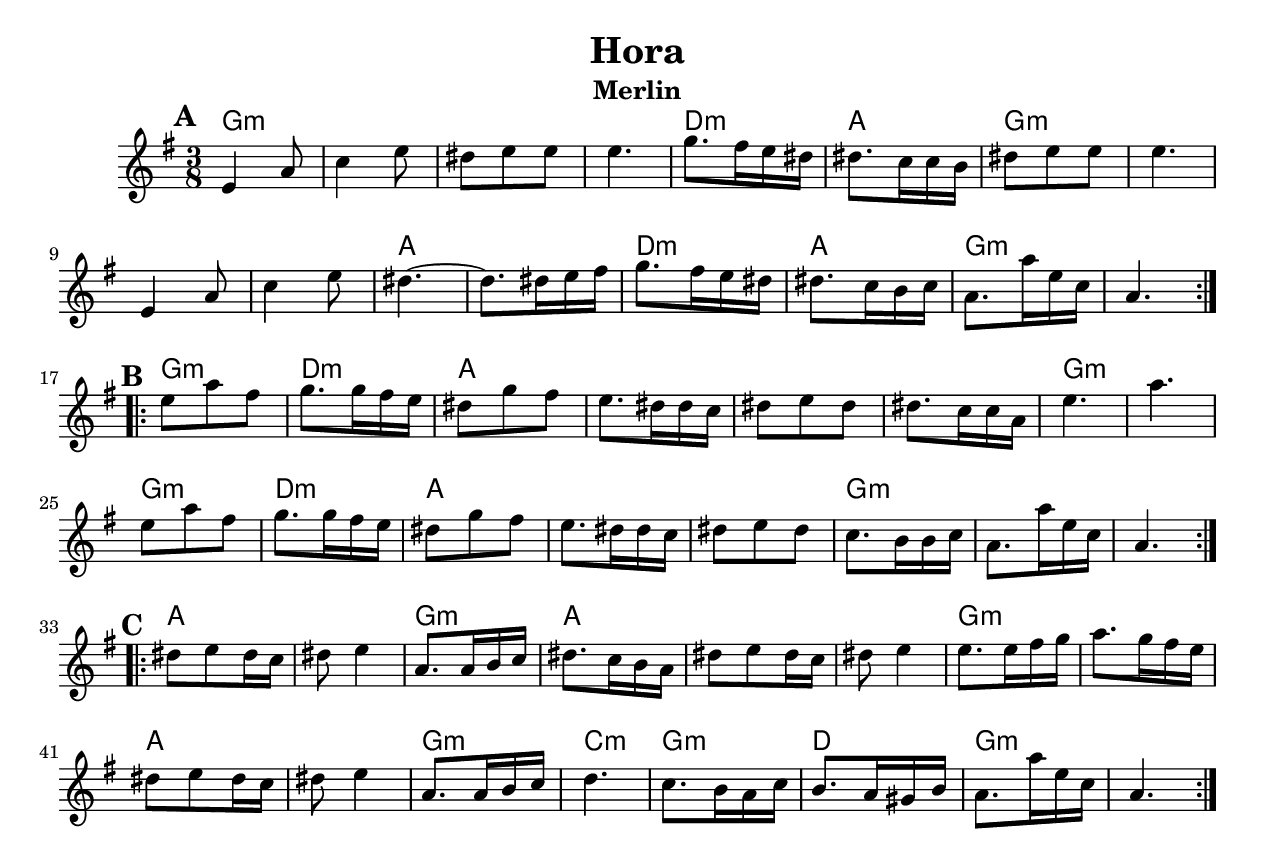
\version "2.18.0"
\language "english"
\paper{
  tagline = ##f
  %print-all-headers = ##t
  #(set-paper-size "letter")
}

\header{
  title= "Hora"
  subtitle="Merlin"
  composer= ""
  instrument =""
  arranger= ""
}
ending = { g8. g'16 d bf g4. }
melody =  \transpose c d \relative c' {
  \clef treble
  \key d \minor
  \time 3/8
  \set Score.markFormatter = #format-mark-box-alphabet
  %\partial 16*3 a16 d f   %lead in notes

  \repeat volta 2{
  \mark \default
    d4 g8
    bf4 d8
    cs8 d d
    d4.

    f8. e16 d cs
    cs8. bf16 bf a
    cs8 d d
    d4.
    d,4 g8
    bf4 d8
    cs4.~
    cs8. cs16 d e
    f8. e16 d cs
    cs8. bf16 a bf
    \ending

  }


  \repeat volta 2{
  \mark \default
    d'8  g e
    f8. f16 e d
    cs8 f e
    d8. cs16 cs bf
    cs8 d cs
    cs8. bf16 bf g
    d'4.~ g4.
    d8  g e
    f8. f16 e d
    cs8 f e
    d8. cs16 cs bf
    cs8 d cs
    bf8. a16 a bf
    \ending

  }

  \repeat volta 2{
  \mark \default
    cs8  d cs16 bf
    cs8 d4
    g,8. g16 a bf
    cs8. bf16 a g
    cs8 d cs16 bf
    cs8 d4
    d8. d16 e f
    g8. f16 e d
    cs8 d cs16 bf
    cs8 d4
    g,8. g16 a bf
    c4.
    bf8. a16 g bf
    a8. g16 fs a
    \ending

  }
}

harmonies = \chordmode {
  g4.:m
  s4.*3
  d4.:m
  a4.
  g4.:m
  s4.*3
  a4. a4.
  d4.:m
  a4.
  g4.:m s4.
  %part 2
  g4.:m
  d4.:m
  a4.
  s4.*3
  g4.:m
  g4.:m
  g4.:m
  d4.:m
  a4.
  s4.*2
  g4.:m
  s4.*2
  %part3
  a4. s4.
  g4.:m
  a4.
  s4.*2
  g4.:m
  s4.
  a4. s4.
  g4.:m
  c4.:m
  g4.:m
  d4.
  g4.:m
}

\score {
  <<
    \new ChordNames {
      \set chordChanges = ##t
      \harmonies
    }
    \new Staff \melody
  >>

  \layout{indent = 1.0\cm}
  \midi { }
}
